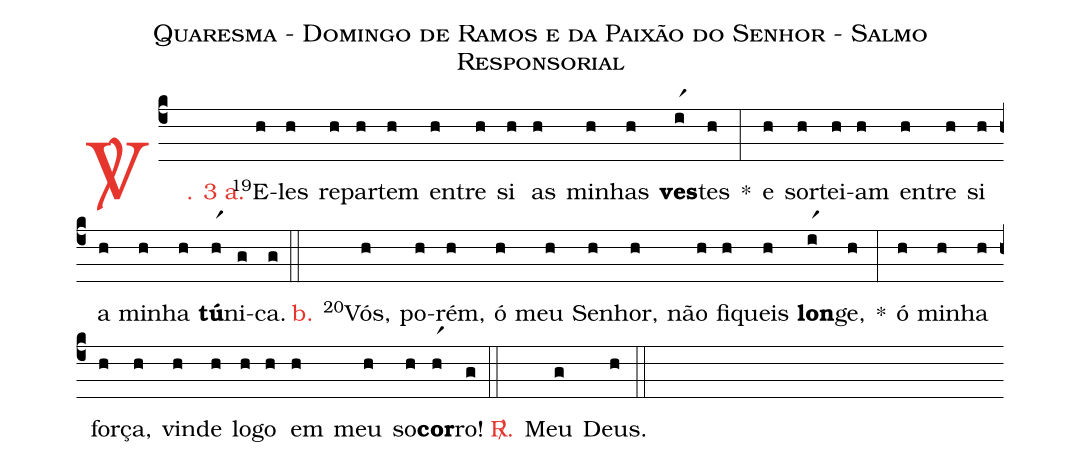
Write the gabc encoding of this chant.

name: Quaresma - Domingo de Ramos e da Paixão do Senhor - Salmo Responsorial;
%%
(c4)

<c><sp>V/</sp>. 3 a.</c>() <v>\VSup{19}</v>E(h)les(h) re(h)par(h)tem(h) en(h)tre(h) si(h) as(h) mi(h)nhas(h) <b>ves</b>(ir1)tes(h) *(:)
e(h) sor(h)tei(h)am(h) en(h)tre(h) si(h) a(h) mi(h)nha(h) <b>tú</b>(hr1)ni(g)ca.(g)

(::)

<nlba><c>b.</c>() <v>\VSup{20}</v>Vós,</nlba>(h) po(h)rém,(h) ó(h) meu(h) Se(h)nhor,(h) não(h) fi(h)queis(h) <b>lon</b>(ir1)ge,(h) *(:)
ó(h) mi(h)nha(h) for(h)ça,(h) vin(h)de(h) lo(h)go(h) em(h) meu(h) so(h)<b>cor</b>(hr1)ro!(g)

(::)

<nlba><c><sp>R/</sp>.</c>() Meu</nlba>(g) Deus.(h)

(::)
